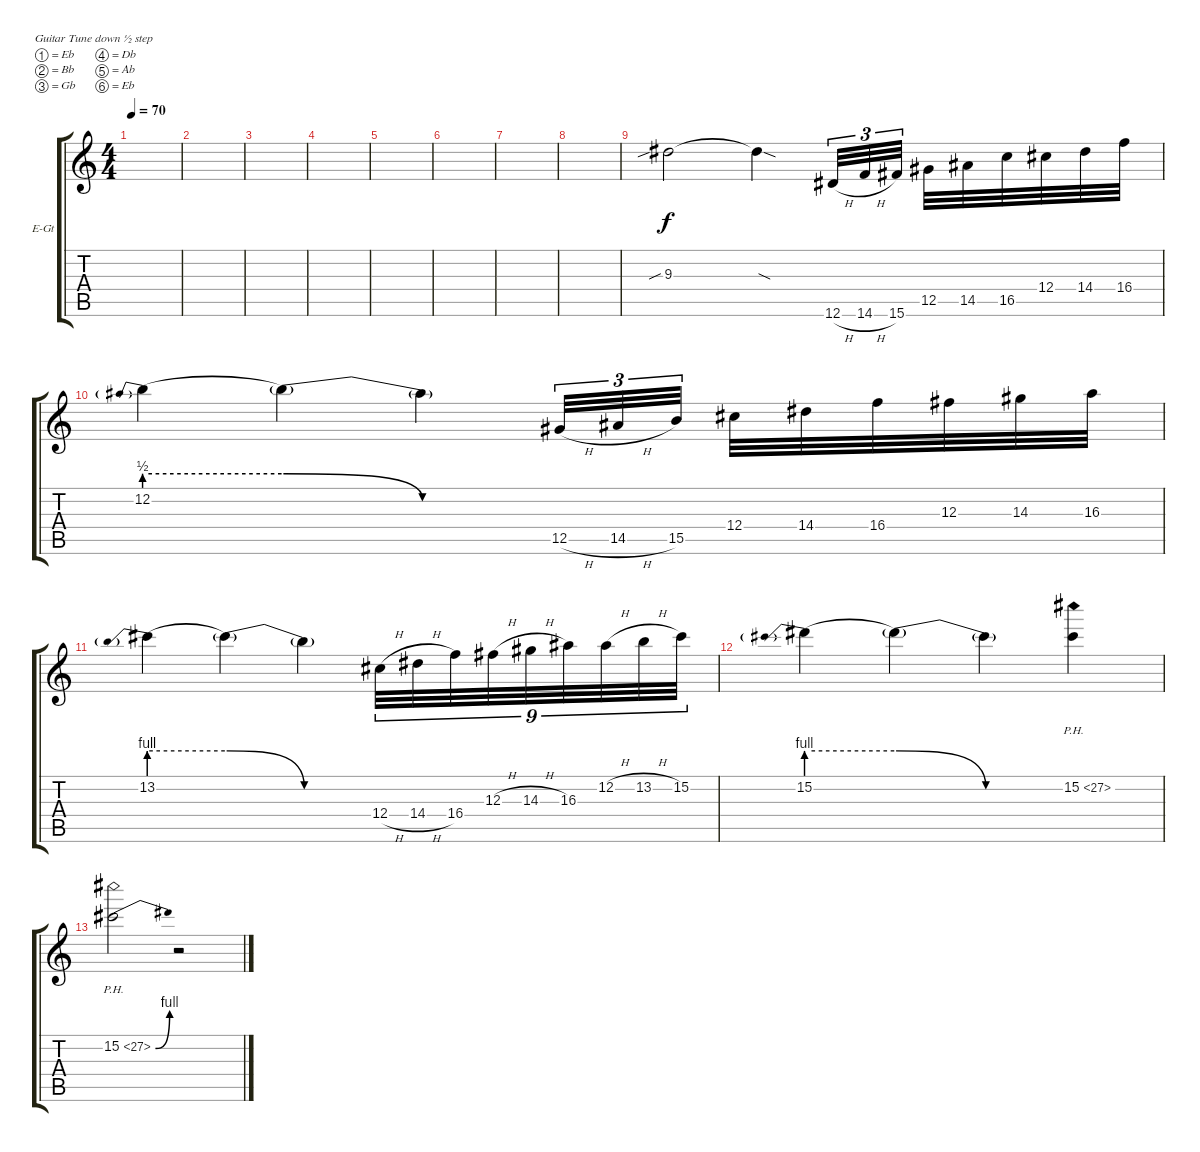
\defaultSystemsLayout 4
\bracketExtendMode groupsimilarinstruments
\firstSystemTrackNameOrientation horizontal
\otherSystemsTrackNameOrientation horizontal
\track ("Electric Guitar" "E-Gt") {instrument overdrivenguitar}
\staff {score tabs}
\tuning (Eb4 Bb3 Gb3 Db3 Ab2 Eb2)
\ts (4 4)
\tempo 70
\clef g2
\ks c
|
|
|
|
|
|
|
|
9.3{sib}.2 9.3{sod t}.4 12.6{h}.32{tu (3 2)} 14.6{h}.32{tu (3 2)} 15.6.32{tu (3 2) beam splitsecondary} 12.5.32 14.5.32 16.5.32 12.4.32 14.4.32 16.4.32 |
12.2{be (prebend 0 2 60 2)}.4 12.2{be (release 0 2 15 0) t}.4 12.2{be (hold 0 0 60 0) t}.4 12.5{h}.32{tu (3 2)} 14.5{h}.32{tu (3 2)} 15.5.32{tu (3 2) beam splitsecondary} 12.4.32 14.4.32 16.4.32 12.3.32 14.3.32 16.3.32 |
\scale
0.519843 13.2{be (prebend 0 4 60 4)}.4 13.2{be (release 0 4 15 0) t}.4 13.2{be (hold 0 0 60 0) t}.4 12.4{h}.32{tu (9 8)} 14.4{h}.32{tu (9 8)} 16.4.32{tu (9 8)} 12.3{h}.32{tu (9 8)} 14.3{h}.32{tu (9 8)} 16.3.32{tu (9 8)} 12.2{h}.32{tu (9 8)} 13.2{h}.32{tu (9 8)} 15.2.32{tu (9 8)} |
\scale
0.478954 15.2{be (prebend 0 4 60 4)}.4 15.2{be (release 0 4 15 0) t}.4 15.2{be (hold 0 0 60 0) t}.4 15.2{ph 12}.4 |
15.2{be (bend 0 0 15 4) ph 12}.2 r.2
